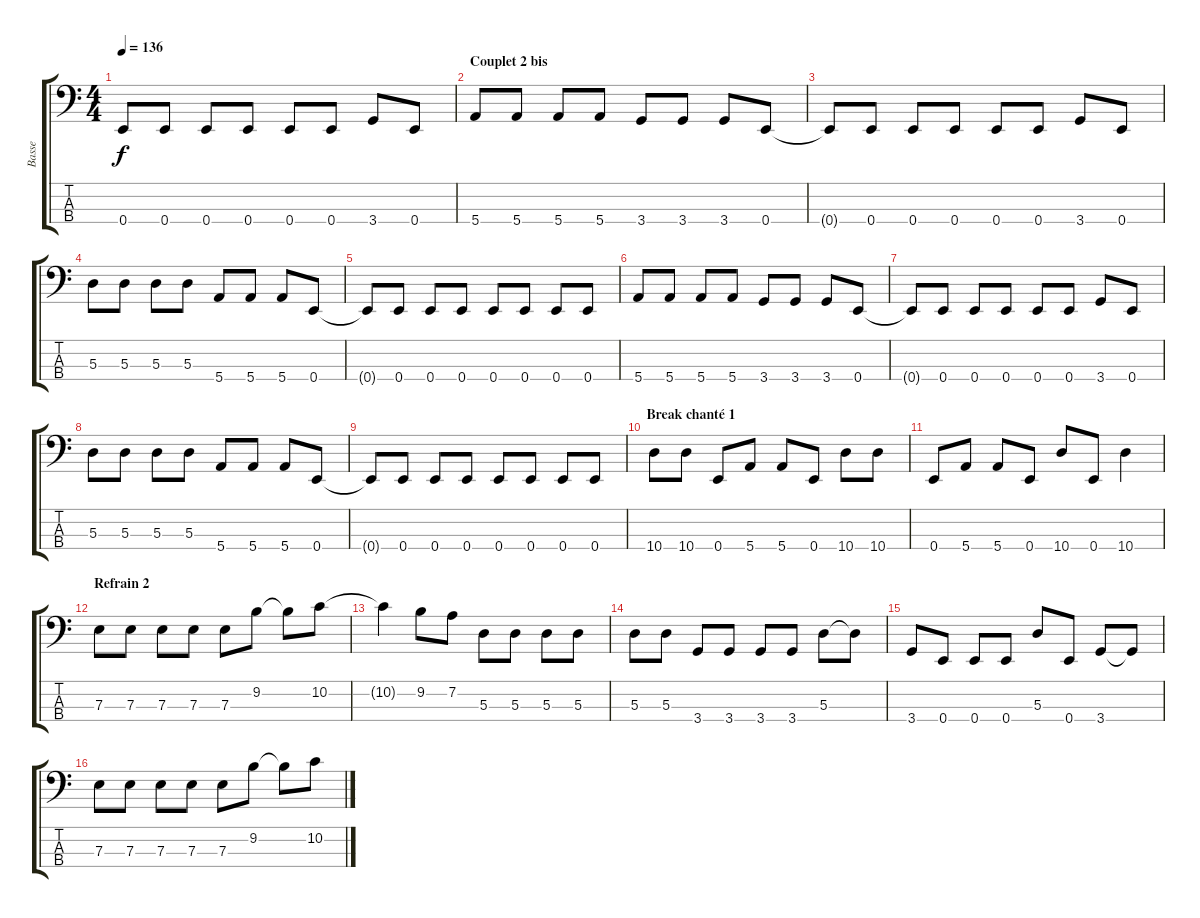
\track ("Basse" "Basse") {instrument electricbassfinger}
\staff {score tabs}
\tuning (G2 D2 A1 E1) {hide}
\ts (4 4)
\tempo 136
\clef f4
\ks c
0.4{t}.8{dy f} 0.4.8 0.4.8 0.4.8 0.4.8 0.4.8 3.4.8 0.4.8 |
\section ("" "Couplet 2 bis")
5.4.8 5.4.8 5.4.8 5.4.8 3.4.8 3.4.8 3.4.8 0.4.8 |
0.4{t}.8 0.4.8 0.4.8 0.4.8 0.4.8 0.4.8 3.4.8 0.4.8 |
5.3.8 5.3.8 5.3.8 5.3.8 5.4.8 5.4.8 5.4.8 0.4.8 |
0.4{t}.8 0.4.8 0.4.8 0.4.8 0.4.8 0.4.8 0.4.8 0.4.8 |
5.4.8 5.4.8 5.4.8 5.4.8 3.4.8 3.4.8 3.4.8 0.4.8 |
0.4{t}.8 0.4.8 0.4.8 0.4.8 0.4.8 0.4.8 3.4.8 0.4.8 |
5.3.8 5.3.8 5.3.8 5.3.8 5.4.8 5.4.8 5.4.8 0.4.8 |
0.4{t}.8 0.4.8 0.4.8 0.4.8 0.4.8 0.4.8 0.4.8 0.4.8 |
\section ("" "Break chanté 1")
10.4.8 10.4.8 0.4.8 5.4.8 5.4.8 0.4.8 10.4.8 10.4.8 |
0.4.8 5.4.8 5.4.8 0.4.8 10.4.8 0.4.8 10.4.4 |
\section ("" "Refrain 2")
7.3.8 7.3.8 7.3.8 7.3.8 7.3.8 9.2.8 9.2{t}.8 10.2.8 |
10.2{t}.4 9.2.8 7.2.8 5.3.8 5.3.8 5.3.8 5.3.8 |
5.3.8 5.3.8 3.4.8 3.4.8 3.4.8 3.4.8 5.3.8 5.3{t}.8 |
3.4.8 0.4.8 0.4.8 0.4.8 5.3.8 0.4.8 3.4.8 3.4{t}.8 |
7.3.8 7.3.8 7.3.8 7.3.8 7.3.8 9.2.8 9.2{t}.8 10.2.8
